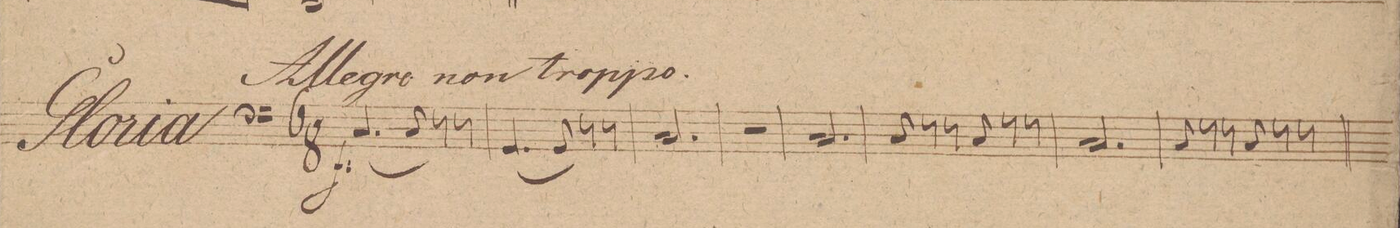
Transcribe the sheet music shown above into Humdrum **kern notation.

**kern	**dynam
*I"Baſso	*
*clefF4	*
*k[]	*
*M6/8	*
[4.C/	f
8C/]	.
8r	.
8r	.
=2	=2
[4.GG/	.
8GG/]	.
8r	.
8r	.
=3	=3
2.C/	.
=4	=4
2.r	.
=5	=5
2.C/	.
=6	=6
8C/	.
8r	.
8r	.
8C/	.
8r	.
8r	.
=7	=7
2.C/	.
=8	=8
8C/	.
8r	.
8r	.
8C/	.
8r	.
8r	.
=9	=9
*-	*-
